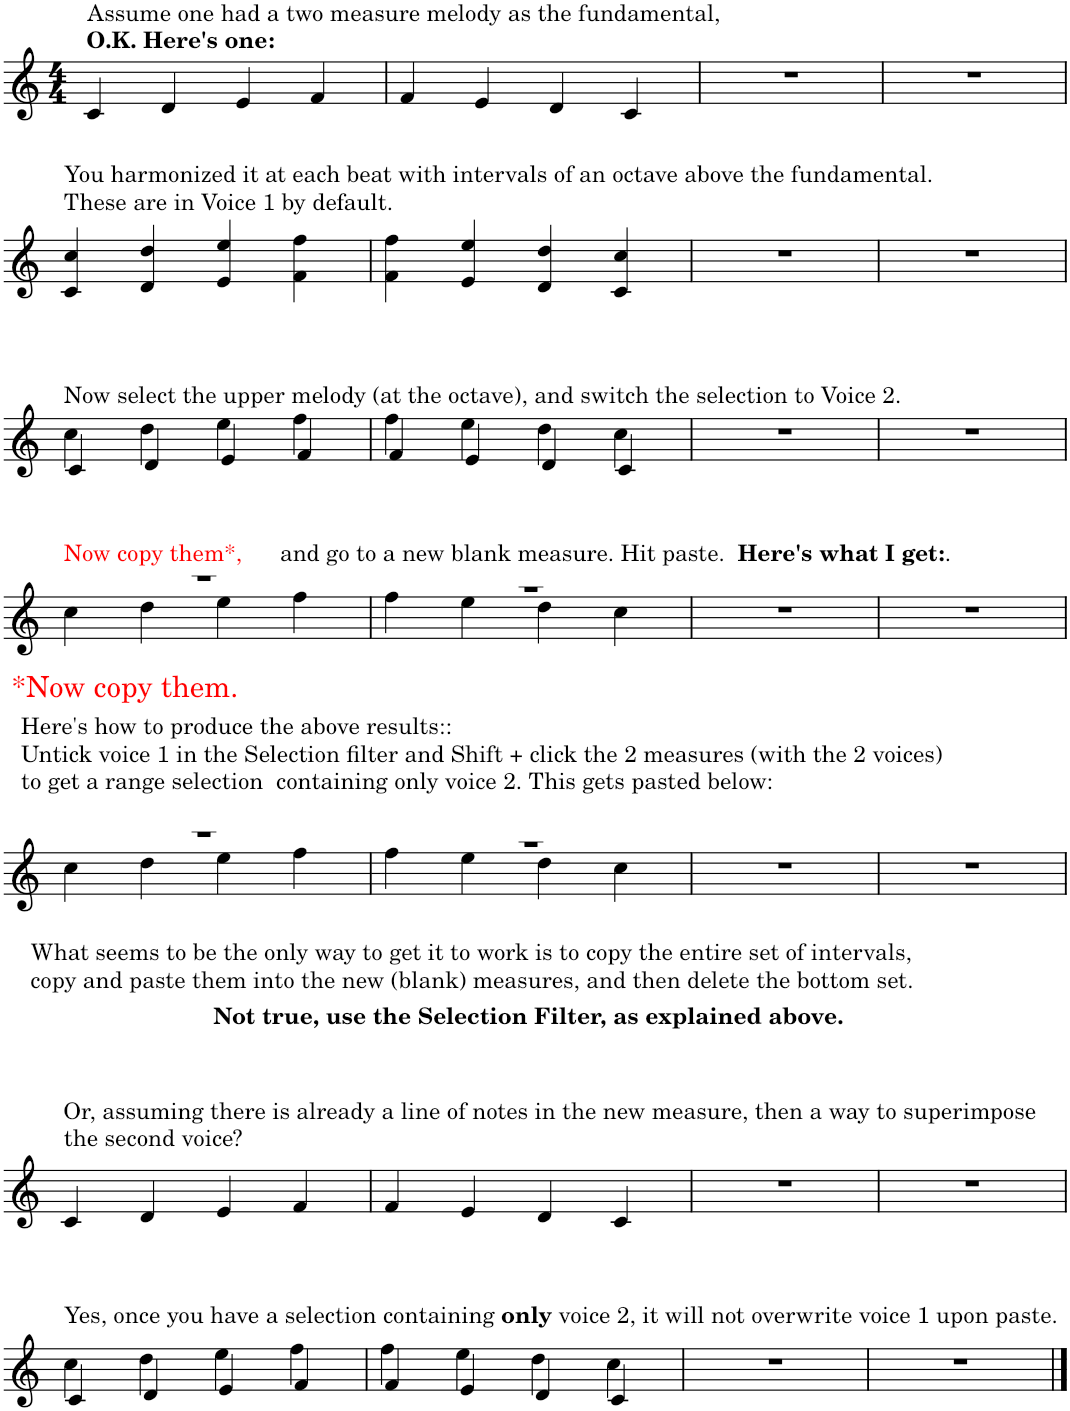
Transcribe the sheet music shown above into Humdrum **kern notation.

**kern
*part1
*staff1
*I"Piano
*I'Pno.
*clefG2
*k[]
*M4/4
=1
!LO:TX:a:t=Assume one had a two measure melody as the fundamental,
!LO:TX:a:B:t=O.K. Here's one&colon;
4c/
4d/
4e/
4f/
=2
4f/
4e/
4d/
4c/
=3
1r
=4
1r
!!LO:LB:g=z
=5
!LO:TX:a:t=You harmonized it at each beat with intervals of an octave above the fundamental.
!LO:TX:a:t=These are in Voice 1 by default.
4c/ 4cc/
4d/ 4dd/
4e/ 4ee/
4f\ 4ff\
=6
4f\ 4ff\
4e/ 4ee/
4d/ 4dd/
4c/ 4cc/
=7
1r
=8
1r
!!LO:LB:g=z
=9
*^
!LO:TX:a:t=Now select the upper melody (at the octave), and switch the selection to Voice 2.	!
4c/	4cc\
4d/	4dd\
4e/	4ee\
4f/	4ff\
=10	=10
4f/	4ff\
4e/	4ee\
4d/	4dd\
4c/	4cc\
*v	*v
=11
1r
=12
1r
!!LO:LB:g=z
=13
*^
!LO:TX:a:color=#FF0000:t=Now copy them*,	!
1r	4cc\
.	4dd\
.	4ee\
!	!LO:TX:a:t=and go to a new blank measure. Hit paste.
!	!LO:TX:a:B:t=Here's what I get&colon;
!	!LO:TX:a:t=.
.	4ff\
=14	=14
1r	4ff\
.	4ee\
.	4dd\
.	4cc\
*v	*v
=15
1r
=16
1r
!!LO:LB:g=z
=17
*^
1r	4cc\
.	4dd\
.	4ee\
.	4ff\
=18	=18
1r	4ff\
.	4ee\
.	4dd\
.	4cc\
*v	*v
=19
1r
=20
1r
!!LO:LB:g=z
=21
!LO:TX:a:t=Or, assuming there is already a line of notes in the new measure, then a way to superimpose
!LO:TX:a:t=the second voice?
4c/
4d/
4e/
4f/
=22
4f/
4e/
4d/
4c/
=23
1r
=24
1r
!!LO:LB:g=z
=25
*^
!LO:TX:a:t=Yes, once you have a selection containing	!
!LO:TX:a:B:t=only	!
!LO:TX:a:t=voice 2, it will not overwrite voice 1 upon paste.	!
4c/	4cc\
4d/	4dd\
4e/	4ee\
4f/	4ff\
=26	=26
4f/	4ff\
4e/	4ee\
4d/	4dd\
4c/	4cc\
*v	*v
=27
1r
=28
1r
==
*-
